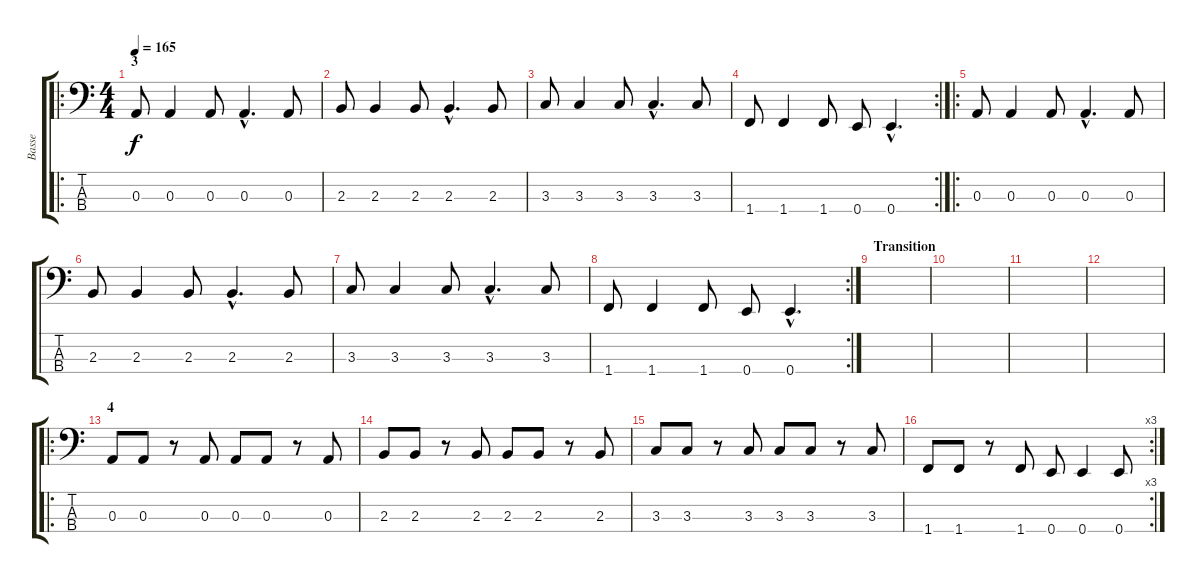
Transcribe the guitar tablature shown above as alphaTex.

\track ("Basse" "Basse") {instrument electricbassfinger}
\staff {score tabs}
\tuning (G2 D2 A1 E1) {hide}
\ro
\ts (4 4)
\section ("" "3")
\tempo 165
\clef f4
\ks c
0.3.8{dy f volume 16} 0.3.4 0.3.8 0.3{hac}.4{d} 0.3.8 |
2.3.8 2.3.4 2.3.8 2.3{hac}.4{d} 2.3.8 |
3.3.8 3.3.4 3.3.8 3.3{hac}.4{d} 3.3.8 |
\rc 2
1.4.8 1.4.4 1.4.8 0.4.8 0.4{hac}.4{d} |
\ro
0.3.8 0.3.4 0.3.8 0.3{hac}.4{d} 0.3.8 |
2.3.8 2.3.4 2.3.8 2.3{hac}.4{d} 2.3.8 |
3.3.8 3.3.4 3.3.8 3.3{hac}.4{d} 3.3.8 |
\rc 2
1.4.8 1.4.4 1.4.8 0.4.8 0.4{hac}.4{d} |
\section ("" "Transition")
|
|
|
|
\ro
\section ("" "4")
0.3.8 0.3.8 r.8 0.3.8 0.3.8 0.3.8 r.8 0.3.8 |
2.3.8 2.3.8 r.8 2.3.8 2.3.8 2.3.8 r.8 2.3.8 |
3.3.8 3.3.8 r.8 3.3.8 3.3.8 3.3.8 r.8 3.3.8 |
\rc 3
1.4.8 1.4.8 r.8 1.4.8 0.4.8 0.4.4 0.4.8
